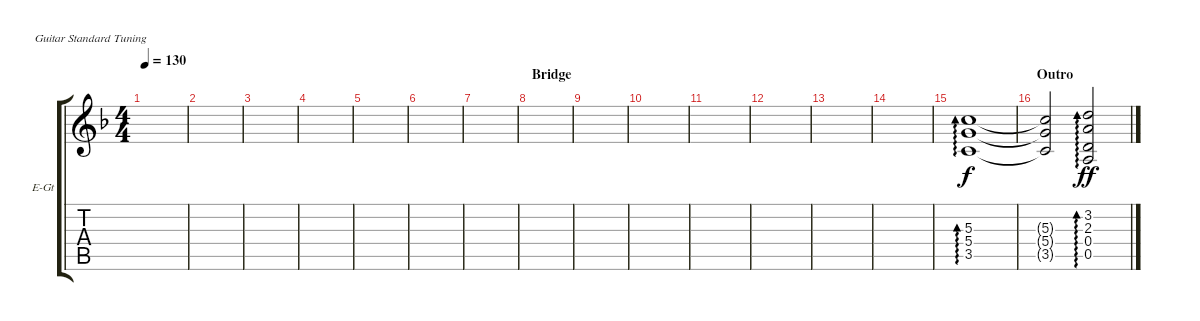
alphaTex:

\defaultSystemsLayout 4
\bracketExtendMode groupsimilarinstruments
\firstSystemTrackNameOrientation horizontal
\otherSystemsTrackNameOrientation horizontal
\track ("Guitar 2 Tremolo" "E-Gt") {instrument electricguitarclean}
\staff {score tabs}
\tuning (E4 B3 G3 D3 A2 E2)
\ts (4 4)
\tempo 130
\clef g2
\ks dminor
|
|
|
|
|
|
|
\section ("" "Bridge")
|
|
|
|
|
|
|
(3.5 5.4 5.3).1{ad 0} |
\section ("" "Outro")
(5.3{t} 5.4{t} 3.5{t}).2 (0.5 0.4 2.3 3.2).2{ad 0 dy ff}
